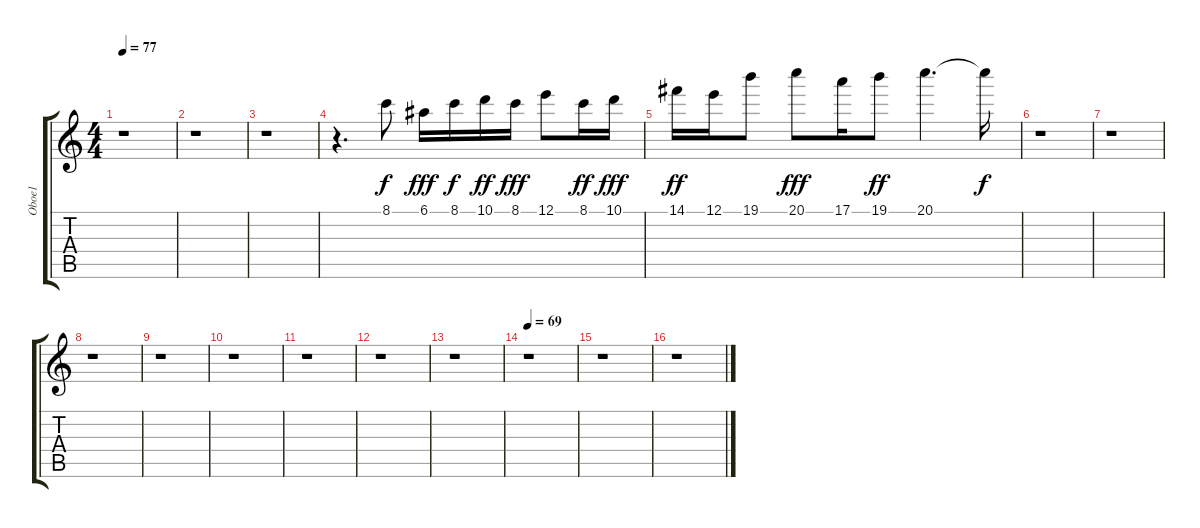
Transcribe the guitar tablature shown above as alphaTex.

\track ("Oboe1" "Oboe1") {instrument distortionguitar}
\staff {score tabs}
\tuning (E4 B3 G3 D3 A2 E2) {hide}
\ts (4 4)
\tempo 77
\clef g2
\ks c
r.1{dy f} |
r.1 |
r.1 |
r.4{d} 8.1.8 6.1.16{dy fff} 8.1.16{dy f} 10.1.16{dy ff} 8.1.16{dy fff} 12.1.8 8.1.16{dy ff} 10.1.16{dy fff} |
14.1.16{dy ff} 12.1.16 19.1.8 20.1.8{dy fff} 17.1.16 19.1.8{dy ff} 20.1.4{d} 20.1{t}.16{dy f} |
r.1 |
r.1 |
r.1 |
r.1 |
r.1 |
r.1 |
r.1 |
r.1 |
\tempo 69
r.1 |
r.1 |
r.1
